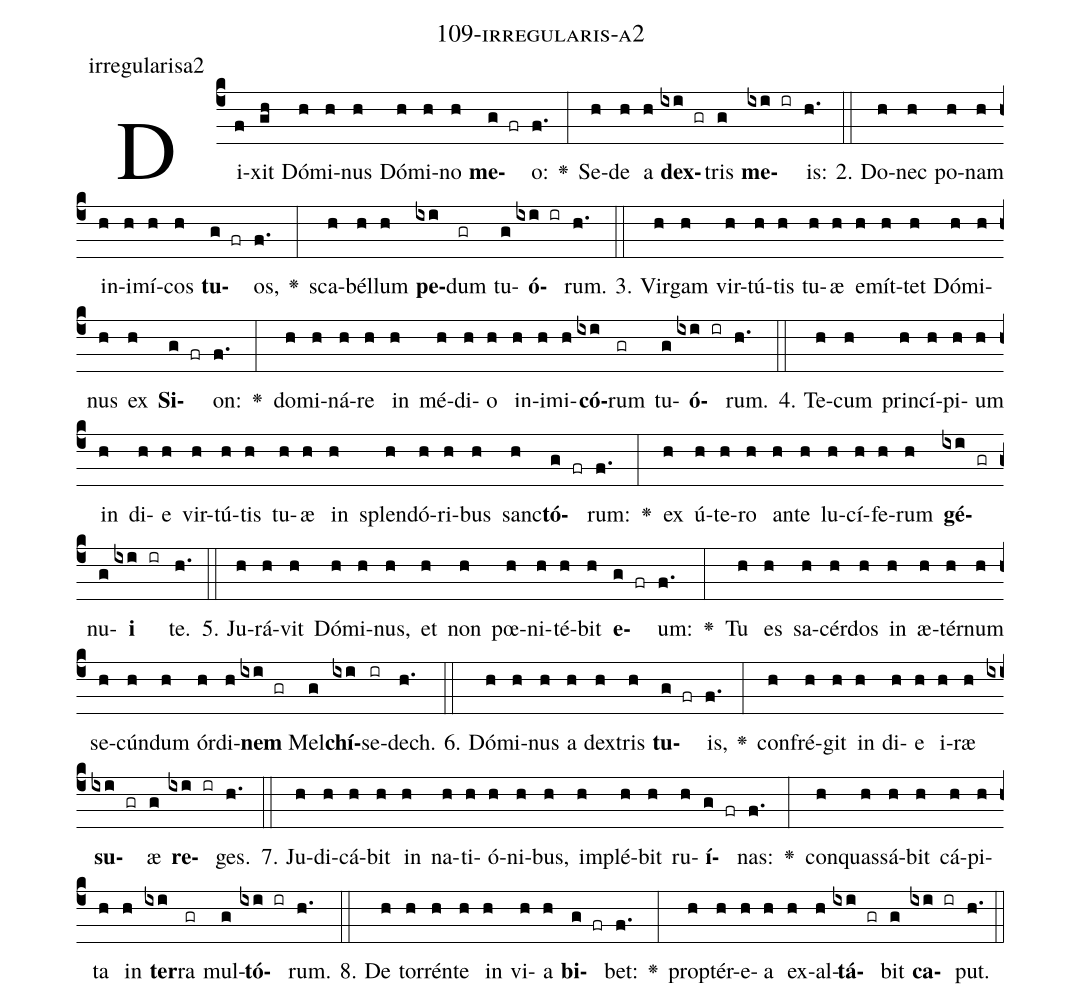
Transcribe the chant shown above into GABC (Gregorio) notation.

name: 109-irregularis-a2;
annotation: irregularisa2;
%%
(c4)Di(f)xit(gh) Dó(h)mi(h)nus(h) Dó(h)mi(h)no(h) <b>me</b>(g fr)o:(f.) <v>\greheightstar</v>(:) Se(h)de(h) a(h) <b>dex</b>(ixi gr)tris(g) <b>me</b>(ixi ir)is:(h.) (::)
2. Do(h)nec(h) po(h)nam(h) in(h)i(h)mí(h)cos(h) <b>tu</b>(g fr)os,(f.) <v>\greheightstar</v>(:) sca(h)bél(h)lum(h) <b>pe</b>(ixi)dum(gr) tu(g)<b>ó</b>(ixi ir)rum.(h.) (::)
3. Vir(h)gam(h) vir(h)tú(h)tis(h) tu(h)æ(h) e(h)mít(h)tet(h) Dó(h)mi(h)nus(h) ex(h) <b>Si</b>(g fr)on:(f.) <v>\greheightstar</v>(:) do(h)mi(h)ná(h)re(h) in(h) mé(h)di(h)o(h) in(h)i(h)mi(h)<b>có</b>(ixi)rum(gr) tu(g)<b>ó</b>(ixi ir)rum.(h.) (::)
4. Te(h)cum(h) prin(h)cí(h)pi(h)um(h) in(h) di(h)e(h) vir(h)tú(h)tis(h) tu(h)æ(h) in(h) splen(h)dó(h)ri(h)bus(h) sanc(h)<b>tó</b>(g fr)rum:(f.) <v>\greheightstar</v>(:) ex(h) ú(h)te(h)ro(h) an(h)te(h) lu(h)cí(h)fe(h)rum(h) <b>gé</b>(ixi gr)nu(g)<b>i</b>(ixi ir) te.(h.) (::)
5. Ju(h)rá(h)vit(h) Dó(h)mi(h)nus,(h) et(h) non(h) pœ(h)ni(h)té(h)bit(h) <b>e</b>(g fr)um:(f.) <v>\greheightstar</v>(:) Tu(h) es(h) sa(h)cér(h)dos(h) in(h) æ(h)tér(h)num(h) se(h)cún(h)dum(h) ór(h)di(h)<b>nem</b>(ixi gr) Mel(g)<b>chí</b>(ixi)se(ir)dech.(h.) (::)
6. Dó(h)mi(h)nus(h) a(h) dex(h)tris(h) <b>tu</b>(g fr)is,(f.) <v>\greheightstar</v>(:) con(h)fré(h)git(h) in(h) di(h)e(h) i(h)ræ(h) <b>su</b>(ixi gr)æ(g) <b>re</b>(ixi ir)ges.(h.) (::)
7. Ju(h)di(h)cá(h)bit(h) in(h) na(h)ti(h)ó(h)ni(h)bus,(h) im(h)plé(h)bit(h) ru(h)<b>í</b>(g fr)nas:(f.) <v>\greheightstar</v>(:) con(h)quas(h)sá(h)bit(h) cá(h)pi(h)ta(h) in(h) <b>ter</b>(ixi)ra(gr) mul(g)<b>tó</b>(ixi ir)rum.(h.) (::)
8. De(h) tor(h)rén(h)te(h) in(h) vi(h)a(h) <b>bi</b>(g fr)bet:(f.) <v>\greheightstar</v>(:) prop(h)tér(h)e(h)a(h) ex(h)al(h)<b>tá</b>(ixi gr)bit(g) <b>ca</b>(ixi ir)put.(h.) (::)
